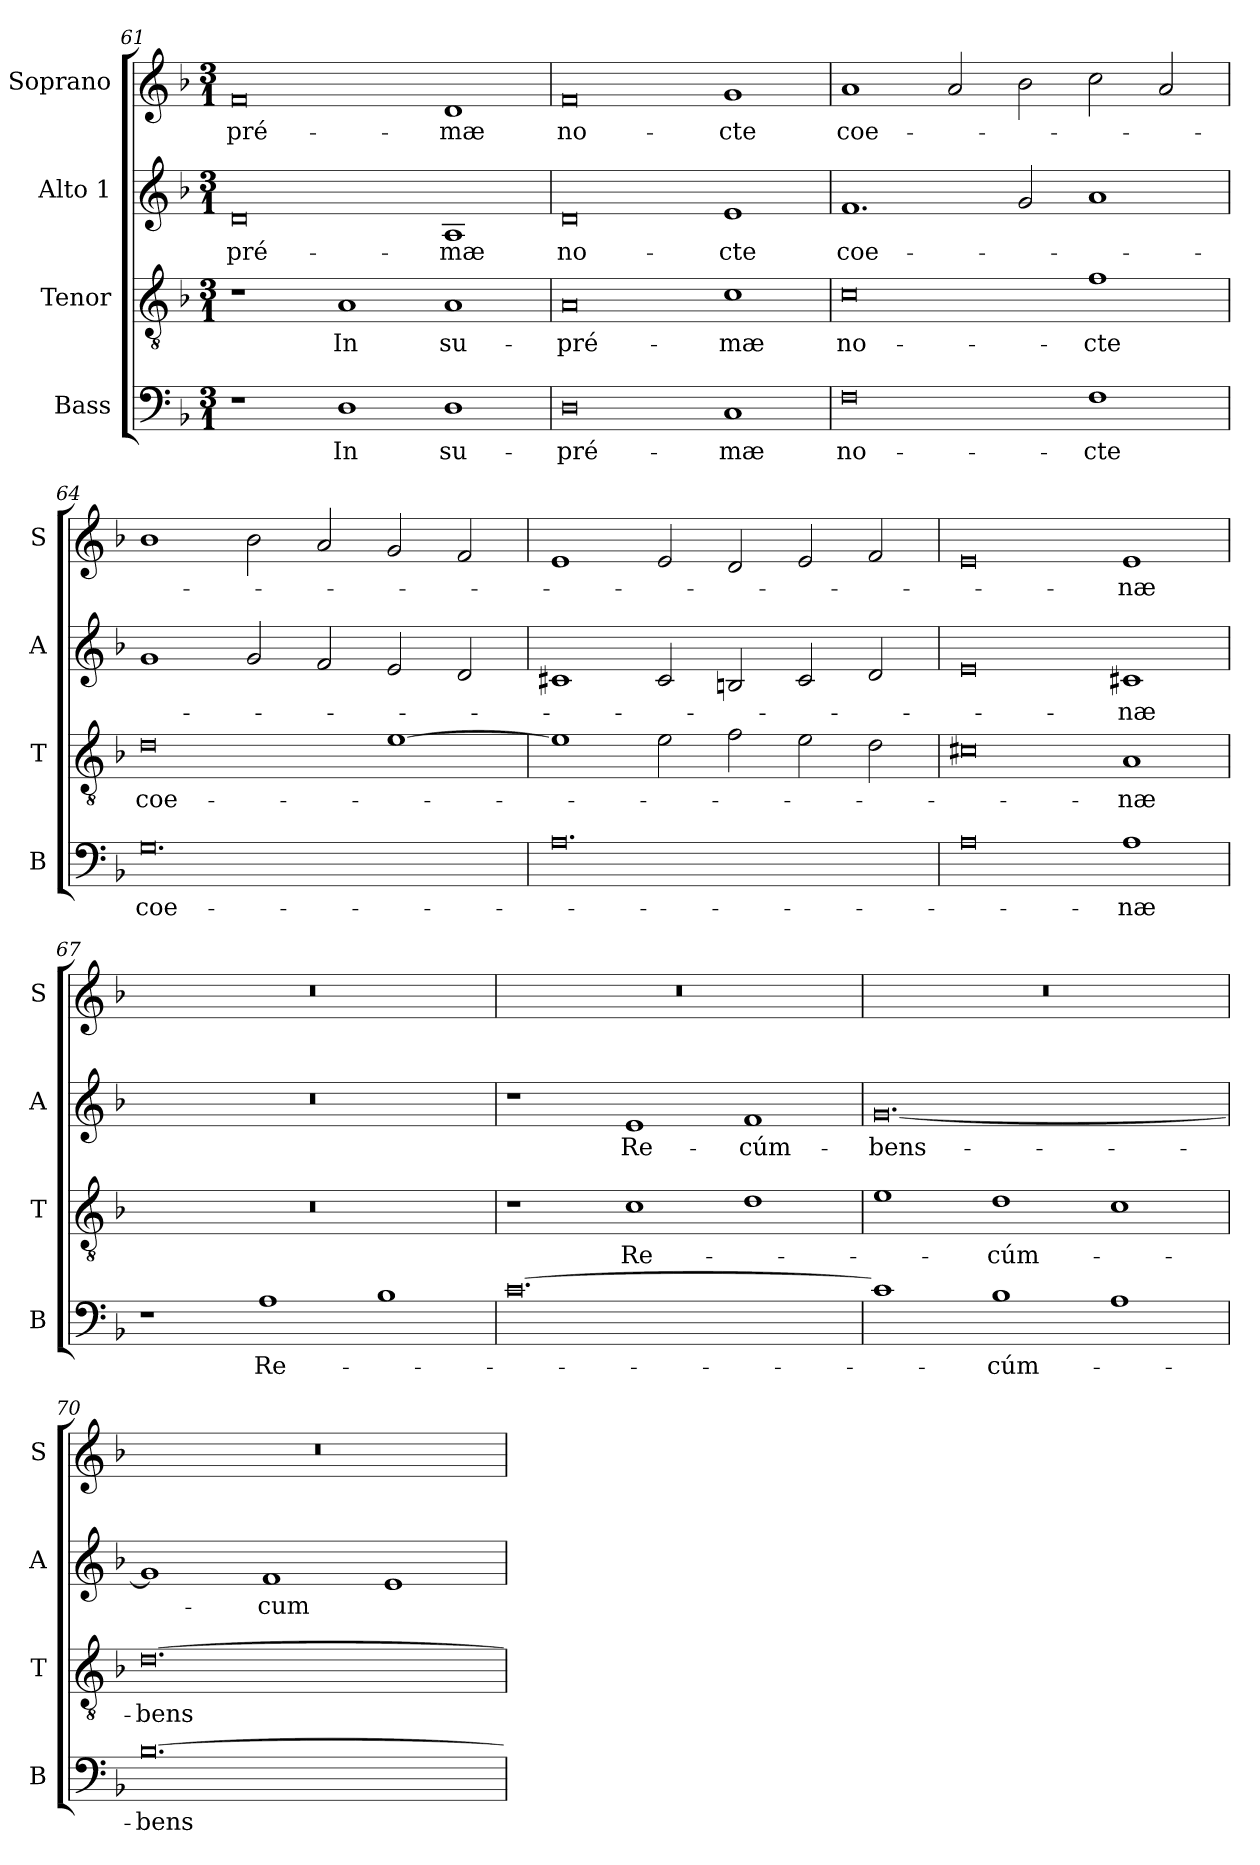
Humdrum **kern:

**kern	**text	**kern	**text	**kern	**text	**kern	**text
*part4	*part4	*part3	*part3	*part2	*part2	*part1	*part1
*staff4	*staff4	*staff3	*staff3	*staff2	*staff2	*staff1	*staff1
*I"Bass	*	*I"Tenor	*	*I"Alto 1	*	*I"Soprano	*
*I'B	*	*I'T	*	*I'A	*	*I'S	*
*clefF4	*	*clefGv2	*	*clefG2	*	*clefG2	*
*k[b-]	*	*k[b-]	*	*k[b-]	*	*k[b-]	*
*F:	*	*F:	*	*F:	*	*F:	*
*M3/1	*	*M3/1	*	*M3/1	*	*M3/1	*
=61	=61	=61	=61	=61	=61	=61	=61
1r	.	1r	.	0d	-pré-	0f	-pré-
1D	In	1A	In	.	.	.	.
1D	su-	1A	su-	1A	-mæ	1d	-mæ
=62	=62	=62	=62	=62	=62	=62	=62
0D	-pré-	0A	-pré-	0d	no-	0f	no-
1C	-mæ	1c	-mæ	1e	-cte	1g	-cte
=63	=63	=63	=63	=63	=63	=63	=63
0F	no-	0c	no-	1.f	coe-	1a	coe-
.	.	.	.	.	.	2a/	.
.	.	.	.	2g/	.	2b-\	.
1F	-cte	1f	-cte	1a	.	2cc\	.
.	.	.	.	.	.	2a/	.
=64	=64	=64	=64	=64	=64	=64	=64
0.G	coe-	0d	coe-	1g	.	1b-	.
.	.	.	.	2g/	.	2b-\	.
.	.	.	.	2f/	.	2a/	.
.	.	[1e	.	2e/	.	2g/	.
.	.	.	.	2d/	.	2f/	.
=65	=65	=65	=65	=65	=65	=65	=65
0.A	.	1e]	.	1c#X	.	1e	.
.	.	2e\	.	2c#/	.	2e/	.
.	.	2f\	.	2Bni/	.	2d/	.
.	.	2e\	.	2c#/	.	2e/	.
.	.	2d\	.	2d/	.	2f/	.
=66	=66	=66	=66	=66	=66	=66	=66
0A	.	0c#X	.	0e	.	0e	.
1A	-næ	1A	-næ	1c#X	-næ	1e	-næ
=67	=67	=67	=67	=67	=67	=67	=67
1r	.	0.r	.	0.r	.	0.r	.
1A	Re-	.	.	.	.	.	.
1B-	.	.	.	.	.	.	.
=68	=68	=68	=68	=68	=68	=68	=68
[0.c	.	1r	.	1r	.	0.r	.
.	.	1c	Re-	1e	Re-	.	.
.	.	1d	.	1f	-cúm-	.	.
=69	=69	=69	=69	=69	=69	=69	=69
1c]	.	1e	.	[0.g	-bens-	0.r	.
1B-	-cúm-	1d	-cúm-	.	.	.	.
1A	.	1c	.	.	.	.	.
=70	=70	=70	=70	=70	=70	=70	=70
[0.B-	-bens	[0.d	-bens	1g]	.	0.r	.
.	.	.	.	1f	-cum	.	.
.	.	.	.	1e	.	.	.
=	=	=	=	=	=	=	=
*-	*-	*-	*-	*-	*-	*-	*-
